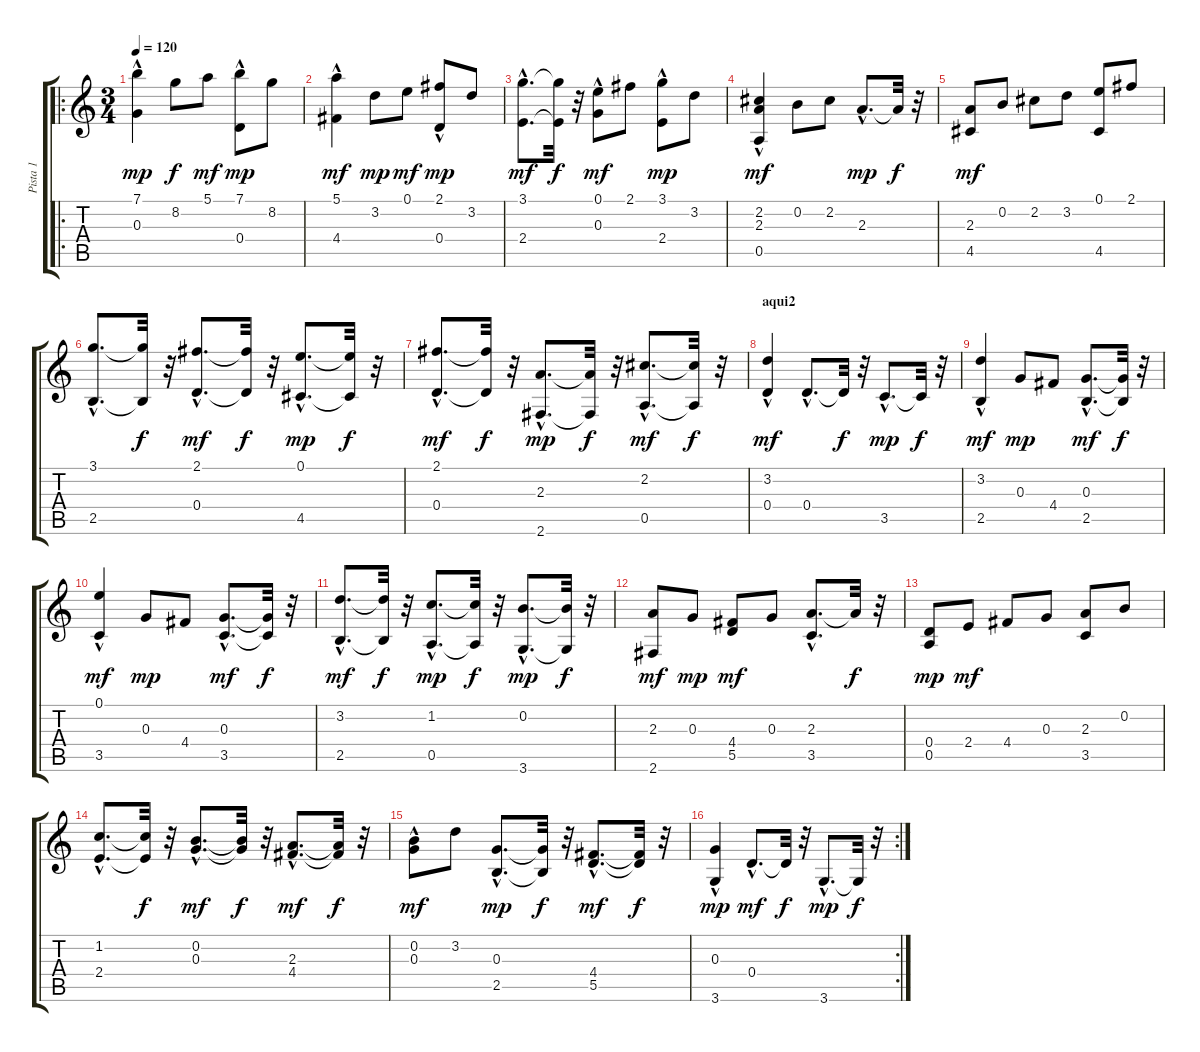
\track ("Pista 1" "Pista 1") {instrument acousticguitarnylon}
\staff {score tabs}
\tuning (E4 B3 G3 D3 A2 E2) {hide}
\ro
\ts (3 4)
\tempo 120
\clef g2
\ks c
(7.1{hac} 0.3{hac}).4{dy mp} 8.2.8{dy f} 5.1.8{dy mf} (7.1 0.4{hac}).8{dy mp} 8.2.8 |
(5.1{hac} 4.4{hac}).4{dy mf} 3.2.8{dy mp} 0.1.8{dy mf} (2.1 0.4{hac}).8{dy mp} 3.2.8 |
(3.1{hac} 2.4{hac}).8{d dy mf} (3.1{t} 2.4{t}).32{dy f} r.32 (0.1 0.3{hac}).8{dy mf} 2.1.8 (3.1 2.4{hac}).8{dy mp} 3.2.8 |
(2.2{hac} 2.3{hac} 0.5).4{dy mf} 0.2.8 2.2.8 2.3{hac}.8{d dy mp} 2.3{t}.32{dy f} r.32 |
(2.3 4.5).8{dy mf} 0.2.8 2.2.8 3.2.8 (0.1 4.5).8 2.1.8 |
(3.1{hac} 2.5{hac}).8{d} (3.1{t} 2.5{t}).32{dy f} r.32 (2.1{hac} 0.4{hac}).8{d dy mf} (2.1{t} 0.4{t}).32{dy f} r.32 (0.1{hac} 4.5{hac}).8{d dy mp} (0.1{t} 4.5{t}).32{dy f} r.32 |
(2.1{hac} 0.4{hac}).8{d dy mf} (2.1{t} 0.4{t}).32{dy f} r.32 (2.3{hac} 2.6{hac}).8{d dy mp} (2.3{t} 2.6{t}).32{dy f} r.32 (2.2{hac} 0.5{hac}).8{d dy mf} (2.2{t} 0.5{t}).32{dy f} r.32 |
\section ("" "aqui2")
(3.2 0.4{hac}).4{dy mf} 0.4{hac}.8{d} 0.4{t}.32{dy f} r.32 3.5{hac}.8{d dy mp} 3.5{t}.32{dy f} r.32 |
(3.2{hac} 2.5{hac}).4{dy mf} 0.3.8{dy mp} 4.4.8 (0.3{hac} 2.5{hac}).8{d dy mf} (0.3{t} 2.5{t}).32{dy f} r.32 |
(0.1{hac} 3.5{hac}).4{dy mf} 0.3.8{dy mp} 4.4.8 (0.3{hac} 3.5{hac}).8{d dy mf} (0.3{t} 3.5{t}).32{dy f} r.32 |
(3.2{hac} 2.5{hac}).8{d dy mf} (3.2{t} 2.5{t}).32{dy f} r.32 (1.2{hac} 0.5{hac}).8{d dy mp} (1.2{t} 0.5{t}).32{dy f} r.32 (0.2{hac} 3.6{hac}).8{d dy mp} (0.2{t} 3.6{t}).32{dy f} r.32 |
(2.3 2.6).8{dy mf} 0.3.8{dy mp} (4.4 5.5).8{dy mf} 0.3.8 (2.3{hac} 3.5{hac}).8{d} 2.3{t}.32{dy f} r.32 |
(0.4 0.5).8{dy mp} 2.4.8{dy mf} 4.4.8 0.3.8 (2.3 3.5).8 0.2.8 |
(1.2{hac} 2.4{hac}).8{d} (1.2{t} 2.4{t}).32{dy f} r.32 (0.2{hac} 0.3{hac}).8{d dy mf} (0.2{t} 0.3{t}).32{dy f} r.32 (2.3{hac} 4.4{hac}).8{d dy mf} (2.3{t} 4.4{t}).32{dy f} r.32 |
(0.2 0.3{hac}).8{dy mf} 3.2.8 (0.3{hac} 2.5{hac}).8{d dy mp} (0.3{t} 2.5{t}).32{dy f} r.32 (4.4{hac} 5.5{hac}).8{d dy mf} (4.4{t} 5.5{t}).32{dy f} r.32 |
\rc 2
(0.3 3.6{hac}).4{dy mp} 0.4{hac}.8{d dy mf} 0.4{t}.32{dy f} r.32 3.6{hac}.8{d dy mp} 3.6{t}.32{dy f} r.32
